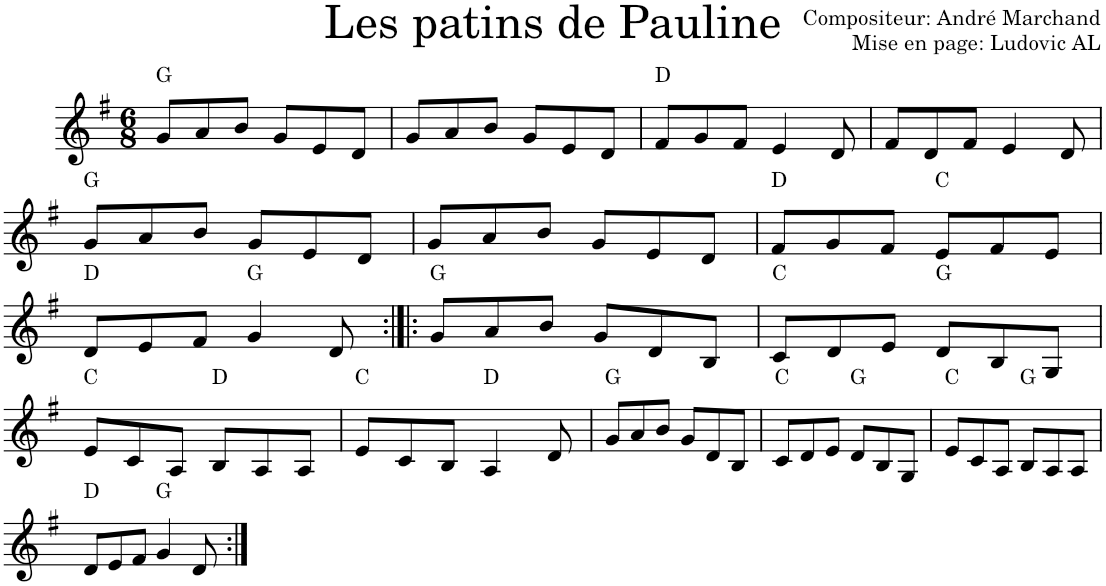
**kern	**harte
*part1	*part1
*staff1	*
*I"Voice	*
*I'V	*
*clefG2	*
*k[f#]	*
*M6/8	*
=1	=1
8g/L	G:maj
8a/	.
8b/J	.
8g/L	.
8e/	.
8d/J	.
=2	=2
8g/L	.
8a/	.
8b/J	.
8g/L	.
8e/	.
8d/J	.
=3	=3
8f#/L	D:maj
8g/	.
8f#/J	.
4e/	.
8d/	.
=4	=4
8f#/L	.
8d/	.
8f#/J	.
4e/	.
8d/	.
!!LO:LB:g=z
=5	=5
8g/L	G:maj
8a/	.
8b/J	.
8g/L	.
8e/	.
8d/J	.
=6	=6
8g/L	.
8a/	.
8b/J	.
8g/L	.
8e/	.
8d/J	.
=7	=7
8f#/L	D:maj
8g/	.
8f#/J	.
8e/L	C:maj
8f#/	.
8e/J	.
!!LO:LB:g=z
=8	=8
8d/L	D:maj
8e/	.
8f#/J	.
4g/	G:maj
8d/	.
=9:|!|:	=9:|!|:
8g/L	G:maj
8a/	.
8b/J	.
8g/L	.
8d/	.
8B/J	.
=10	=10
8c/L	C:maj
8d/	.
8e/J	.
8d/L	G:maj
8B/	.
8G/J	.
!!LO:LB:g=z
=11	=11
8e/L	C:maj
8c/	.
8A/J	.
8B/L	D:maj
8A/	.
8A/J	.
=12	=12
8e/L	C:maj
8c/	.
8B/J	.
4A/	D:maj
8d/	.
=13	=13
8g/L	G:maj
8a/	.
8b/J	.
8g/L	.
8d/	.
8B/J	.
=14	=14
8c/L	C:maj
8d/	.
8e/J	.
8d/L	G:maj
8B/	.
8G/J	.
=15	=15
8e/L	C:maj
8c/	.
8A/J	.
8B/L	G:maj
8A/	.
8A/J	.
!!LO:LB:g=z
=16	=16
8d/L	D:maj
8e/	.
8f#/J	.
4g/	G:maj
8d/	.
=:|!	=:|!
*-	*-
